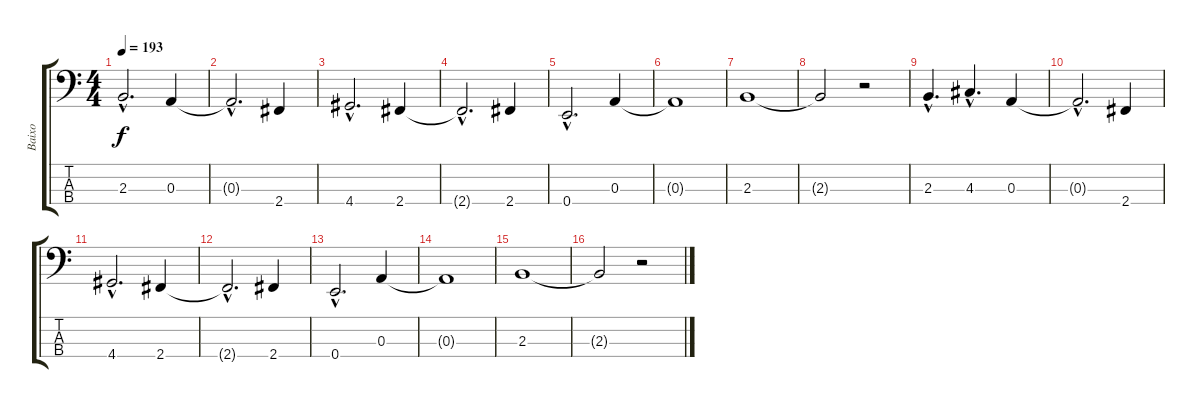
\track ("Baixo" "Baixo") {instrument electricbasspick}
\staff {score tabs}
\tuning (G2 D2 A1 E1) {hide}
\ts (4 4)
\tempo 193
\clef f4
\ks c
2.3{hac}.2{d dy f instrument electricbasspick} 0.3.4 |
0.3{hac t}.2{d} 2.4.4 |
4.4{hac}.2{d} 2.4.4 |
2.4{hac t}.2{d} 2.4.4 |
0.4{hac}.2{d} 0.3.4 |
0.3{t}.1 |
2.3.1 |
2.3{t}.2 r.2 |
2.3{hac}.4{d} 4.3{hac}.4{d} 0.3.4 |
0.3{hac t}.2{d} 2.4.4 |
4.4{hac}.2{d} 2.4.4 |
2.4{hac t}.2{d} 2.4.4 |
0.4{hac}.2{d} 0.3.4 |
0.3{t}.1 |
2.3.1 |
2.3{t}.2 r.2
